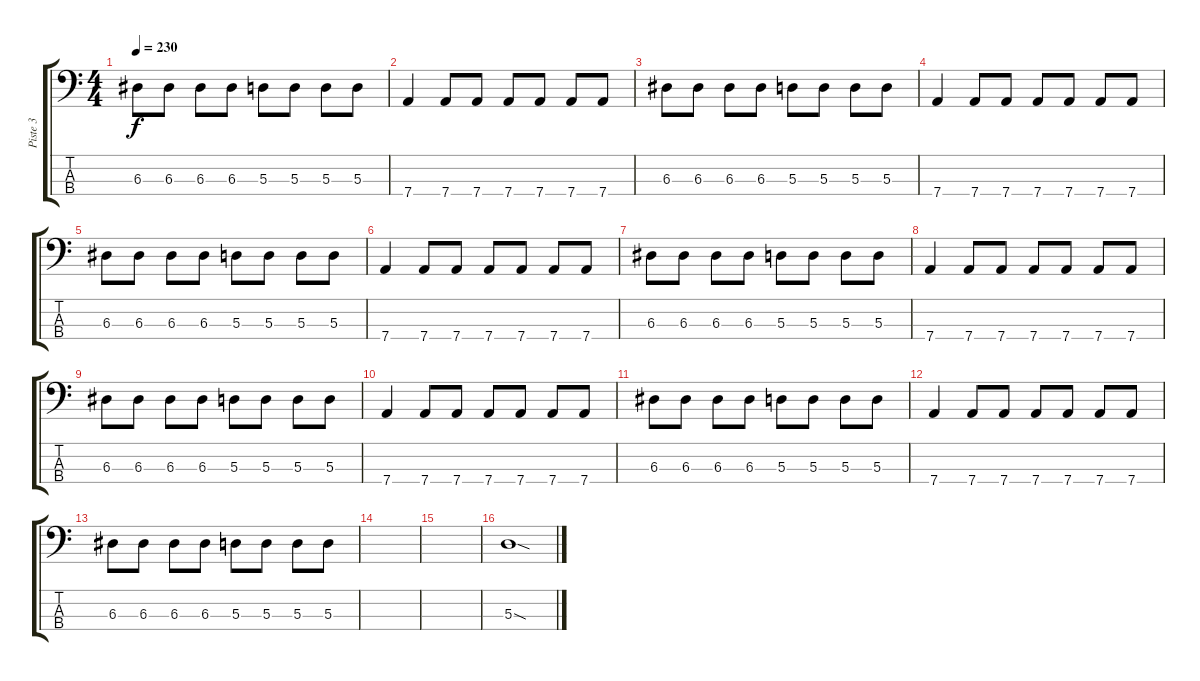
\track ("Piste 3" "Piste 3") {instrument electricbasspick}
\staff {score tabs}
\tuning (G2 D2 A1 D1) {hide}
\ts (4 4)
\tempo 230
\clef f4
\ks c
6.3.8{dy f} 6.3.8 6.3.8 6.3.8 5.3.8 5.3.8 5.3.8 5.3.8 |
7.4.4 7.4.8 7.4.8 7.4.8 7.4.8 7.4.8 7.4.8 |
6.3.8 6.3.8 6.3.8 6.3.8 5.3.8 5.3.8 5.3.8 5.3.8 |
7.4.4 7.4.8 7.4.8 7.4.8 7.4.8 7.4.8 7.4.8 |
6.3.8 6.3.8 6.3.8 6.3.8 5.3.8 5.3.8 5.3.8 5.3.8 |
7.4.4 7.4.8 7.4.8 7.4.8 7.4.8 7.4.8 7.4.8 |
6.3.8 6.3.8 6.3.8 6.3.8 5.3.8 5.3.8 5.3.8 5.3.8 |
7.4.4 7.4.8 7.4.8 7.4.8 7.4.8 7.4.8 7.4.8 |
6.3.8 6.3.8 6.3.8 6.3.8 5.3.8 5.3.8 5.3.8 5.3.8 |
7.4.4 7.4.8 7.4.8 7.4.8 7.4.8 7.4.8 7.4.8 |
6.3.8 6.3.8 6.3.8 6.3.8 5.3.8 5.3.8 5.3.8 5.3.8 |
7.4.4 7.4.8 7.4.8 7.4.8 7.4.8 7.4.8 7.4.8 |
6.3.8 6.3.8 6.3.8 6.3.8 5.3.8 5.3.8 5.3.8 5.3.8 |
|
|
5.3{sod}.1
